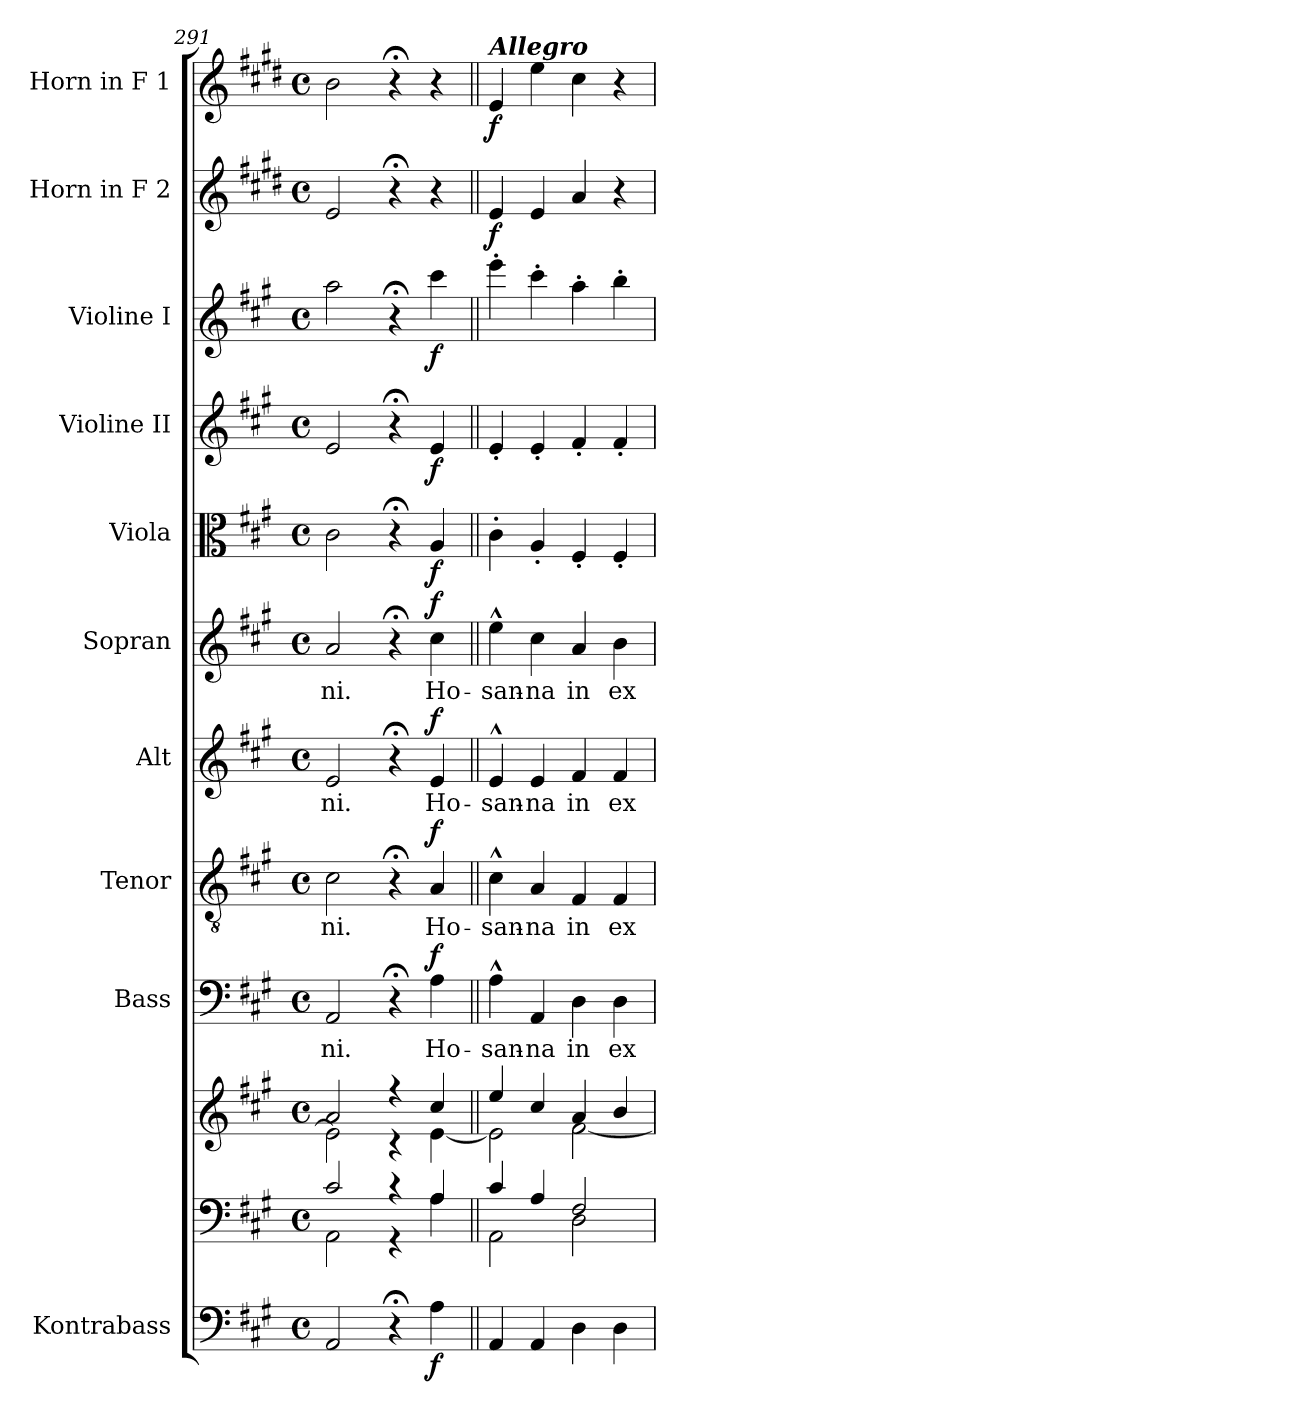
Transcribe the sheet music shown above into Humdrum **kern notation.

**kern	**dynam	**kern	**kern	**kern	**text	**dynam	**kern	**text	**dynam	**kern	**text	**dynam	**kern	**text	**dynam	**kern	**dynam	**kern	**dynam	**kern	**dynam	**kern	**dynam	**kern	**dynam
*part11	*part11	*part10	*part10	*part9	*part9	*part9	*part8	*part8	*part8	*part7	*part7	*part7	*part6	*part6	*part6	*part5	*part5	*part4	*part4	*part3	*part3	*part2	*part2	*part1	*part1
*staff12	*staff12	*staff11	*staff10	*staff9	*staff9	*staff9	*staff8	*staff8	*staff8	*staff7	*staff7	*staff7	*staff6	*staff6	*staff6	*staff5	*staff5	*staff4	*staff4	*staff3	*staff3	*staff2	*staff2	*staff1	*staff1
*I"Kontrabass	*	*	*	*I"Bass	*	*	*I"Tenor	*	*	*I"Alt	*	*	*I"Sopran	*	*	*I"Viola	*	*I"Violine II	*	*I"Violine I	*	*I"Horn in F 2	*	*I"Horn in F 1	*
*I'Kb.	*	*	*	*I'B.	*	*	*I'T.	*	*	*I'A.	*	*	*I'S.	*	*	*I'Vla.	*	*I'Vl. II	*	*I'Vl. I	*	*	*	*	*
*clefF4	*	*clefF4	*clefG2	*clefF4	*	*	*clefGv2	*	*	*clefG2	*	*	*clefG2	*	*	*clefC3	*	*clefG2	*	*clefG2	*	*clefG2	*	*clefG2	*
*ITrd7c12	*	*	*	*	*	*	*	*	*	*	*	*	*	*	*	*	*	*	*	*	*	*ITrd4c7	*	*ITrd4c7	*
*k[f#c#g#]	*	*k[f#c#g#]	*k[f#c#g#]	*k[f#c#g#]	*	*	*k[f#c#g#]	*	*	*k[f#c#g#]	*	*	*k[f#c#g#]	*	*	*k[f#c#g#]	*	*k[f#c#g#]	*	*k[f#c#g#]	*	*k[f#c#g#]	*	*k[f#c#g#]	*
*A:	*	*A:	*A:	*A:	*	*	*A:	*	*	*A:	*	*	*A:	*	*	*A:	*	*A:	*	*A:	*	*A:	*	*A:	*
*M4/4	*	*M4/4	*M4/4	*M4/4	*	*	*M4/4	*	*	*M4/4	*	*	*M4/4	*	*	*M4/4	*	*M4/4	*	*M4/4	*	*M4/4	*	*M4/4	*
*met(c)	*	*met(c)	*met(c)	*met(c)	*	*	*met(c)	*	*	*met(c)	*	*	*met(c)	*	*	*met(c)	*	*met(c)	*	*met(c)	*	*met(c)	*	*met(c)	*
=291	=291	=291	=291	=291	=291	=291	=291	=291	=291	=291	=291	=291	=291	=291	=291	=291	=291	=291	=291	=291	=291	=291	=291	=291	=291
*	*	*^	*^	*	*	*	*	*	*	*	*	*	*	*	*	*	*	*	*	*	*	*	*	*	*
!	!	!	!	!	!	!	!LO:LY:b	!	!	!LO:LY:b	!	!	!LO:LY:b	!	!	!LO:LY:b	!	!	!	!	!	!	!	!	!	!	!
2AAA/	.	2c#/	2AA\	2a/	2e\]	2AA/	-ni.	.	2c#\	-ni.	.	2e/	-ni.	.	2a/	-ni.	.	2c#\	.	2e/	.	2aa\	.	2A/	.	2e\	.
4r;<	.	4r	4r	4r	4r	4r;<	.	.	4r;<	.	.	4r;<	.	.	4r;<	.	.	4r;<	.	4r;<	.	4r;<	.	4r;<	.	4r;<	.
!	!LO:DY:b	!	!	!	!	!	!LO:LY:b	!LO:DY:a	!	!LO:LY:b	!LO:DY:a	!	!LO:LY:b	!LO:DY:a	!	!LO:LY:b	!LO:DY:a	!	!LO:DY:b	!	!LO:DY:b	!	!LO:DY:b	!	!	!	!
4AA\	f	4A/	4A\	4cc#/	[<4e\	4A\	Ho-	f	4A/	Ho-	f	4e/	Ho-	f	4cc#\	Ho-	f	4A/	f	4e/	f	4ccc#\	f	4r	.	4r	.
!!LO:PB:g=z
=292||	=292||	=292||	=292||	=292||	=292||	=292||	=292||	=292||	=292||	=292||	=292||	=292||	=292||	=292||	=292||	=292||	=292||	=292||	=292||	=292||	=292||	=292||	=292||	=292||	=292||	=292||	=292||
!	!	!	!	!	!	!	!	!	!	!	!	!	!	!	!	!	!	!	!	!	!	!	!	!	!	!LO:TX:a:Bi:t=Allegro	!
!	!	!	!	!	!	!	!LO:LY:b	!	!	!LO:LY:b	!	!	!LO:LY:b	!	!	!LO:LY:b	!	!	!	!	!	!	!	!	!LO:DY:b	!	!LO:DY:b
4AAA/	.	4c#/	2AA\	4ee/	2e\]	4A^^>\	-san-	.	4c#^^>\	-san-	.	4e^^>/	-san-	.	4ee^^>\	-san-	.	4c#'>\	.	4e'</	.	4eee'>\	.	4A/	f	4A/	f
!	!	!	!	!	!	!	!LO:LY:b	!	!	!LO:LY:b	!	!	!LO:LY:b	!	!	!LO:LY:b	!	!	!	!	!	!	!	!	!	!	!
4AAA/	.	4A/	.	4cc#/	.	4AA/	-na	.	4A/	-na	.	4e/	-na	.	4cc#\	-na	.	4A'</	.	4e'</	.	4ccc#'>\	.	4A/	.	4a\	.
!	!	!	!	!	!	!	!LO:LY:b	!	!	!LO:LY:b	!	!	!LO:LY:b	!	!	!LO:LY:b	!	!	!	!	!	!	!	!	!	!	!
4DD\	.	2F#/	2D\	4a/	[<2f#\	4D\	in	.	4F#/	in	.	4f#/	in	.	4a/	in	.	4F#'</	.	4f#'</	.	4aa'>\	.	4d/	.	4f#\	.
!	!	!	!	!	!	!	!LO:LY:b	!	!	!LO:LY:b	!	!	!LO:LY:b	!	!	!LO:LY:b	!	!	!	!	!	!	!	!	!	!	!
4DD\	.	.	.	4b/	.	4D\	ex-	.	4F#/	ex-	.	4f#/	ex-	.	4b\	ex-	.	4F#'</	.	4f#'</	.	4bb'>\	.	4r	.	4r	.
*	*	*v	*v	*	*	*	*	*	*	*	*	*	*	*	*	*	*	*	*	*	*	*	*	*	*	*	*
*	*	*	*v	*v	*	*	*	*	*	*	*	*	*	*	*	*	*	*	*	*	*	*	*	*	*	*
=	=	=	=	=	=	=	=	=	=	=	=	=	=	=	=	=	=	=	=	=	=	=	=	=	=
*-	*-	*-	*-	*-	*-	*-	*-	*-	*-	*-	*-	*-	*-	*-	*-	*-	*-	*-	*-	*-	*-	*-	*-	*-	*-
